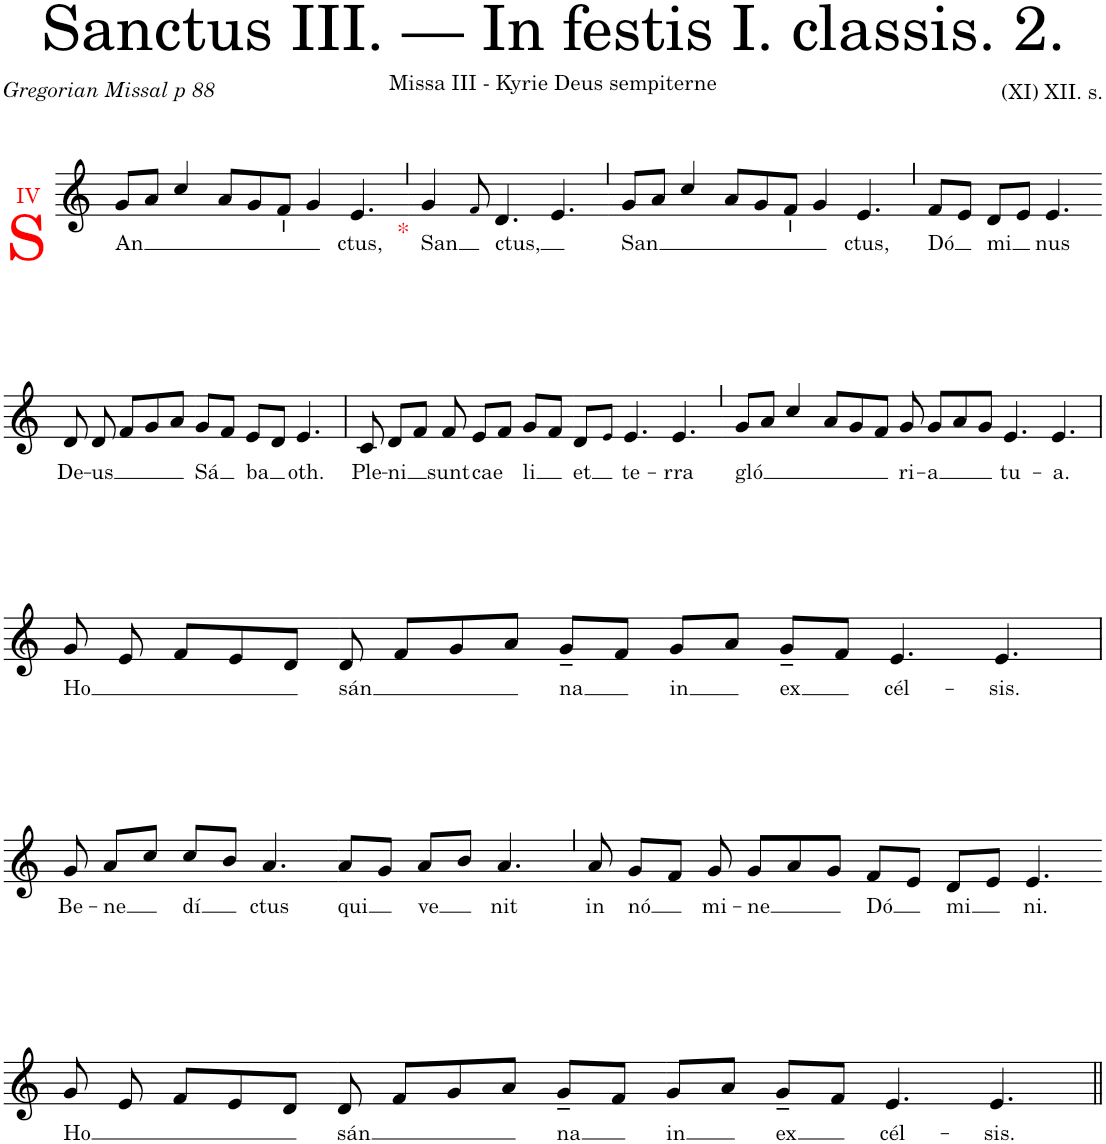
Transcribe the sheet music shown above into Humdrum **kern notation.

**kern	**text
*part1	*part1
*staff1	*staff1
*I"Soprano	*
*clefG2	*
*k[]	*
*M4/4	*
=1	=1
!LO:TX:a:color=#FF0000:t=IV	!
!LO:TX:b:color=#FF0000:t=S	!
!	!LO:LY:b
8g/L	An
8a/J	.
4cc/	.
8a/L	.
8g/	.
8f/J	.
[8g/	.
8ryy	.
!	!LO:LY:b
4.e/	ctus,
=2`	=2`
!LO:TX:b:color=#FF0000:t=*	!
!	!LO:LY:b
4g/	San
8g/]	.
8f!/	.
!	!LO:LY:b
4.d/	ctus,
[4e/	.
=3`	=3`
!	!LO:LY:b
8g/L	San
8e/]	.
8a/J	.
4cc/	.
8a/L	.
8g/	.
8f/J	.
[8g/	.
!	!LO:LY:b
4.e/	ctus,
=4`	=4`
!	!LO:LY:b
8f/L	Dó
8g/]	.
8e/J	.
!	!LO:LY:b
8d/L	mi
8e/J	.
!	!LO:LY:b
4.e/	nus
!!LO:LB:g=z
=5-	=5-
!	!LO:LY:b
8d/	De-
!	!LO:LY:b
8d/	-us
8f/L	.
8g/	.
8a/J	.
=6-	=6-
!	!LO:LY:b
8g/L	Sá
8f/J	.
!	!LO:LY:b
8e/L	ba
8d/J	.
!	!LO:LY:b
4.e/	oth.
=7	=7
!	!LO:LY:b
8c/	Ple-
!	!LO:LY:b
8d/L	-ni
8f/J	.
!	!LO:LY:b
8f/	sunt
!	!LO:LY:b
8e/L	cae
8f/J	.
!	!LO:LY:b
8g/L	li
8f/J	.
=8-	=8-
!	!LO:LY:b
8d/L	et
8e!/J	.
!	!LO:LY:b
4.e/	te-
!	!LO:LY:b
4.e/	-rra
=9`	=9`
!	!LO:LY:b
8g/L	gló
8a/J	.
4cc/	.
8a/L	.
8g/	.
8f/J	.
=10-	=10-
!	!LO:LY:b
8g/	ri-
!	!LO:LY:b
8g/L	-a
8a/	.
8g/J	.
!	!LO:LY:b
4.e/	tu-
!	!LO:LY:b
[8e/	-a.
!!LO:LB:g=z
=11	=11
!	!LO:LY:b
8g/	Ho
4e/]	.
8e/	.
8f/L	.
8e/	.
8d/J	.
=12-	=12-
!	!LO:LY:b
8d/	sán
8f/L	.
8g/	.
8a/J	.
!	!LO:LY:b
8g~/L	na
8f/J	.
=13-	=13-
!	!LO:LY:b
8g/L	in
8a/J	.
!	!LO:LY:b
8g~/L	ex
8f/J	.
!	!LO:LY:b
4.e/	cél-
!	!LO:LY:b
[8e/	-sis.
!!LO:LB:g=z
=14	=14
!	!LO:LY:b
8g/	Be-
4e/]	.
!	!LO:LY:b
8a/L	-ne
8cc/J	.
!	!LO:LY:b
8cc/L	dí
8b/J	.
!	!LO:LY:b
4.a/	ctus
=15-	=15-
!	!LO:LY:b
8a/L	qui
8g/J	.
!	!LO:LY:b
8a/L	ve
8b/J	.
!	!LO:LY:b
4.a/	nit
=16`	=16`
!	!LO:LY:b
8a/	in
!	!LO:LY:b
8g/L	nó
8f/J	.
!	!LO:LY:b
8g/	mi-
!	!LO:LY:b
8g/L	-ne
8a/	.
8g/J	.
=17-	=17-
!	!LO:LY:b
8f/L	Dó
8e/J	.
!	!LO:LY:b
8d/L	mi
8e/J	.
!	!LO:LY:b
4.e/	ni.
!!LO:LB:g=z
=18-	=18-
!	!LO:LY:b
8g/	Ho
8e/	.
8f/L	.
8e/	.
8d/J	.
=19-	=19-
!	!LO:LY:b
8d/	sán
8f/L	.
8g/	.
8a/J	.
!	!LO:LY:b
8g~/L	na
8f/J	.
=20-	=20-
!	!LO:LY:b
8g/L	in
8a/J	.
!	!LO:LY:b
8g~/L	ex
8f/J	.
!	!LO:LY:b
4.e/	cél-
!	!LO:LY:b
[8e/	-sis.
=21||	=21||
4e/]	.
=	=
*-	*-
